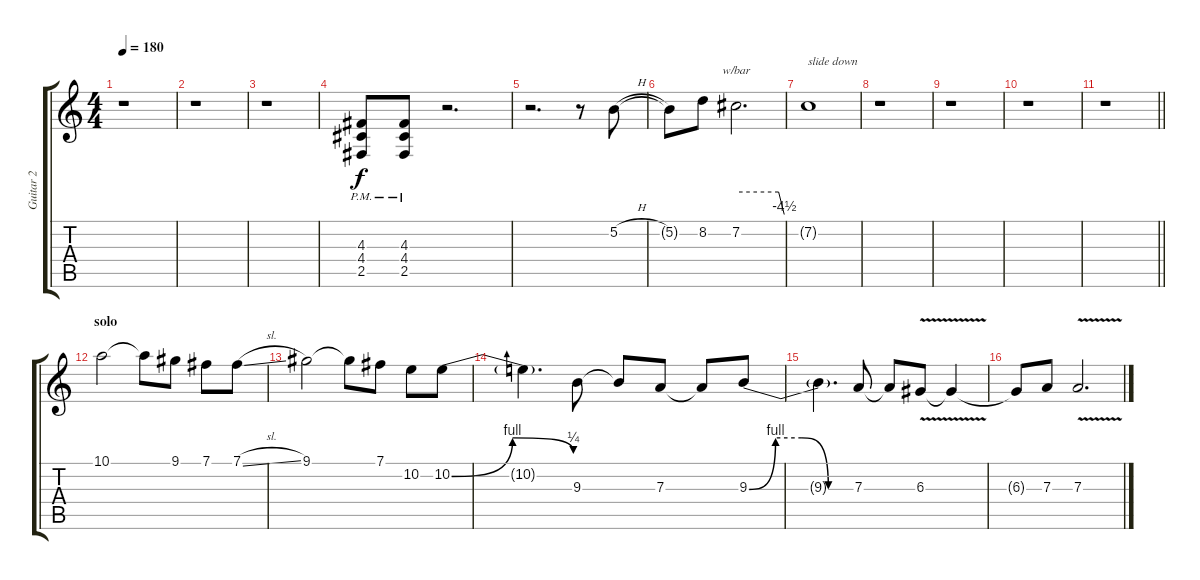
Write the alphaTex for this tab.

\track ("Guitar 2" "Guitar 2") {instrument distortionguitar}
\staff {score tabs}
\tuning (B3 Gb3 D3 A2 E2 B1) {hide}
\ts (4 4)
\tempo 180
\clef g2
\ks c
r.1{dy f} |
r.1 |
r.1 |
(4.3{pm} 4.4{pm} 2.5{pm}).8 (4.3{pm} 4.4{pm} 2.5{pm}).8 r.2{d} |
r.2{d} r.8 5.2{h}.8 |
5.2{t}.8 8.2.8 7.2.2{d tbe (custom default 0 0 53 0 60 -18)} |
7.2{t}.1{txt "slide down"} |
r.1 |
r.1 |
r.1 |
\barLineRight lightlight
r.1 |
\section ("" "solo")
10.1.2{balance 0} 10.1{t}.8 9.1.8 7.1.8 7.1{sl}.8 |
9.1.2 9.1{t}.8 7.1.8 10.2.8 10.2{be (bendrelease 0 0 15 4 45 4 60 1)}.8 |
10.2{t}.4{d} 9.3.8 9.3{t}.8 7.3.8 7.3{t}.8 9.3{be (custom 0 0 15 4 30 4 45 0 60 0)}.8 |
9.3{t}.4{d} 7.3.8 7.3{t}.8 6.3{v}.8 6.3{t}.4 |
6.3{t}.8 7.3.8 7.3{v}.2{d}
